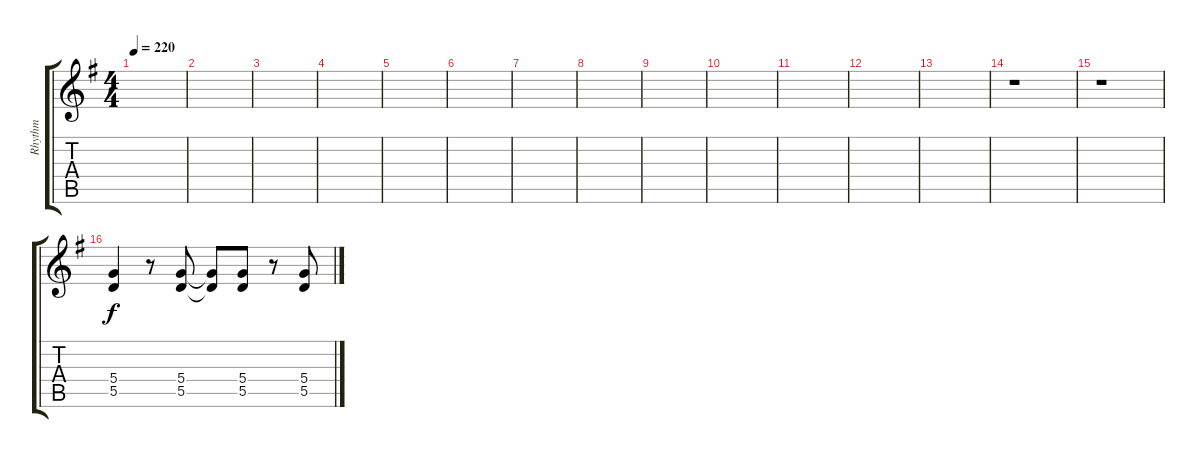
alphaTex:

\track ("Rhythm" "Rhythm") {instrument distortionguitar}
\staff {score tabs}
\tuning (E4 B3 G3 D3 A2 E2) {hide}
\ts (4 4)
\tempo 220
\clef g2
\ks g
|
|
|
|
|
|
|
|
|
|
|
|
|
r.1 |
r.1 |
(5.4 5.5).4 r.8 (5.4 5.5).8 (5.4{t} 5.5{t}).8 (5.4 5.5).8 r.8 (5.4 5.5).8
